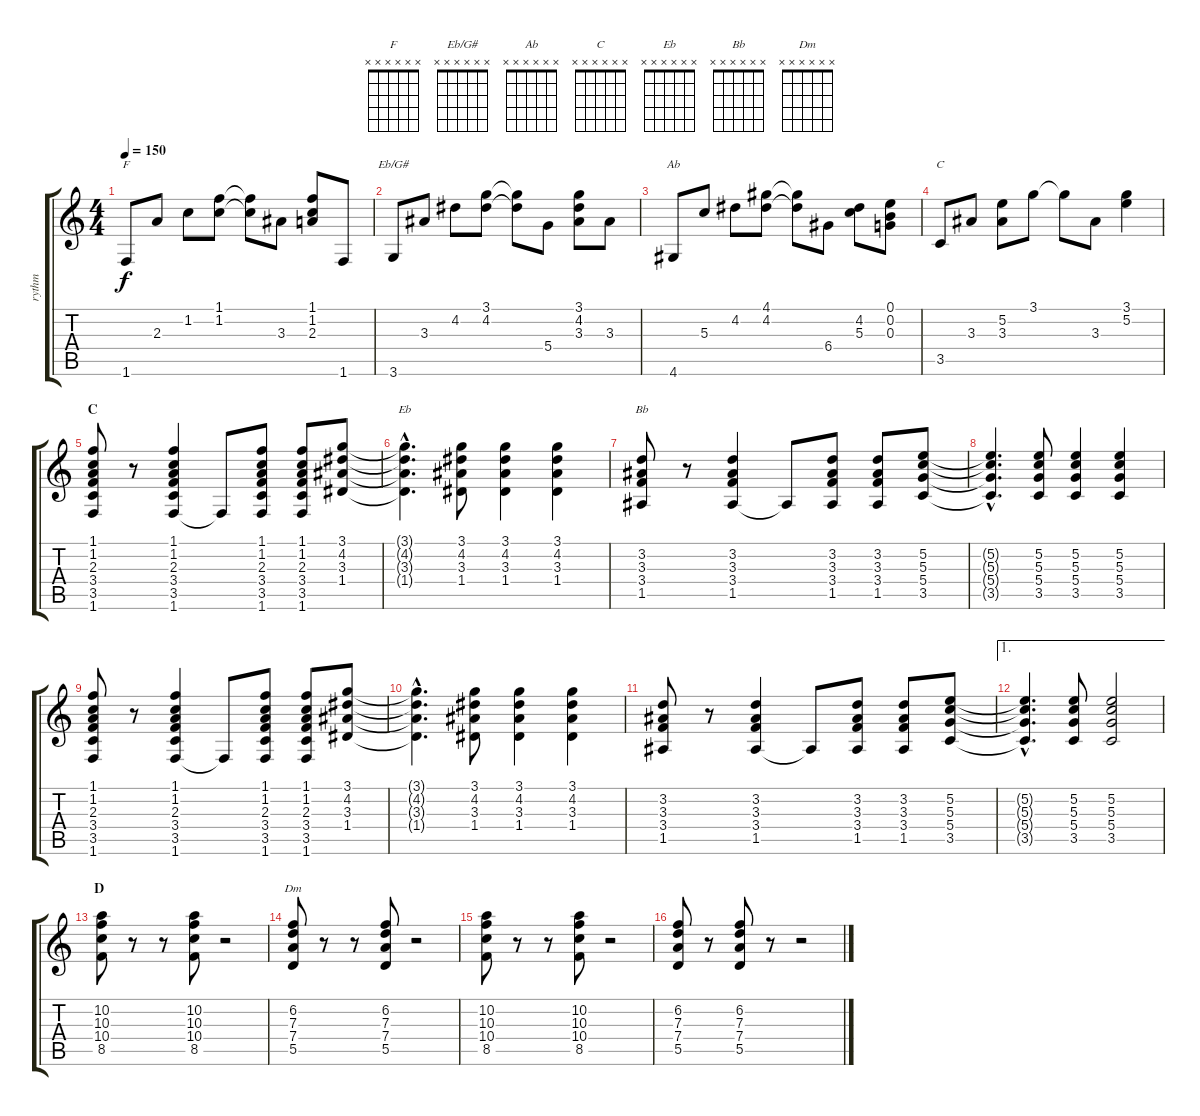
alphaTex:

\track ("rythm" "rythm") {instrument acousticguitarnylon}
\staff {score tabs}
\tuning (E4 B3 G3 D3 A2 E2) {hide}
\chord ("F" x x x x x x) {firstfret 0}
\chord ("Eb/G#" x x x x x x) {firstfret 0}
\chord ("Ab" x x x x x x) {firstfret 0}
\chord ("C" x x x x x x) {firstfret 0}
\chord ("Eb" x x x x x x) {firstfret 0}
\chord ("Bb" x x x x x x) {firstfret 0}
\chord ("Dm" x x x x x x) {firstfret 0}
\ts (4 4)
\tempo 150
\clef g2
\ks c
1.6.8{ch "F" dy f} 2.3.8 1.2.8 (1.1 1.2).8 (1.1{t} 1.2{t}).8 3.3.8 (1.1 1.2 2.3).8 1.6.8 |
3.6.8{ch "Eb/G#"} 3.3.8 4.2.8 (3.1 4.2).8 (3.1{t} 4.2{t}).8 5.4.8 (3.1 4.2 3.3).8 3.3.8 |
4.6.8{ch "Ab"} 5.3.8 4.2.8 (4.1 4.2).8 (4.1{t} 4.2{t}).8 6.4.8 (4.2 5.3).8 (0.1 0.2 0.3).8 |
3.5.8{ch "C"} 3.3.8 (5.2 3.3).8 3.1.8 3.1{t}.8 3.3.8 (3.1 5.2).4 |
\section ("" "C")
(1.1 1.2 2.3 3.4 3.5 1.6).8 r.8 (1.1 1.2 2.3 3.4 3.5 1.6).4 1.6{t}.8 (1.1 1.2 2.3 3.4 3.5 1.6).8 (1.1 1.2 2.3 3.4 3.5 1.6).8 (3.1 4.2 3.3 1.4).8 |
(3.1{hac t} 4.2{hac t} 3.3{hac t} 1.4{hac t}).4{d ch "Eb"} (3.1 4.2 3.3 1.4).8 (3.1 4.2 3.3 1.4).4 (3.1 4.2 3.3 1.4).4 |
(3.2 3.3 3.4 1.5).8{ch "Bb"} r.8 (3.2 3.3 3.4 1.5).4 1.5{t}.8 (3.2 3.3 3.4 1.5).8 (3.2 3.3 3.4 1.5).8 (5.2 5.3 5.4 3.5).8 |
(5.2{hac t} 5.3{hac t} 5.4{hac t} 3.5{hac t}).4{d} (5.2 5.3 5.4 3.5).8 (5.2 5.3 5.4 3.5).4 (5.2 5.3 5.4 3.5).4 |
(1.1 1.2 2.3 3.4 3.5 1.6).8 r.8 (1.1 1.2 2.3 3.4 3.5 1.6).4 1.6{t}.8 (1.1 1.2 2.3 3.4 3.5 1.6).8 (1.1 1.2 2.3 3.4 3.5 1.6).8 (3.1 4.2 3.3 1.4).8 |
(3.1{hac t} 4.2{hac t} 3.3{hac t} 1.4{hac t}).4{d} (3.1 4.2 3.3 1.4).8 (3.1 4.2 3.3 1.4).4 (3.1 4.2 3.3 1.4).4 |
(3.2 3.3 3.4 1.5).8 r.8 (3.2 3.3 3.4 1.5).4 1.5{t}.8 (3.2 3.3 3.4 1.5).8 (3.2 3.3 3.4 1.5).8 (5.2 5.3 5.4 3.5).8 |
\ae 1
(5.2{hac t} 5.3{hac t} 5.4{hac t} 3.5{hac t}).4{d} (5.2 5.3 5.4 3.5).8 (5.2 5.3 5.4 3.5).2 |
\section ("" "D")
(10.2 10.3 10.4 8.5).8 r.8 r.8 (10.2 10.3 10.4 8.5).8 r.2 |
(6.2 7.3 7.4 5.5).8{ch "Dm"} r.8 r.8 (6.2 7.3 7.4 5.5).8 r.2 |
(10.2 10.3 10.4 8.5).8 r.8 r.8 (10.2 10.3 10.4 8.5).8 r.2 |
(6.2 7.3 7.4 5.5).8 r.8 (6.2 7.3 7.4 5.5).8 r.8 r.2
